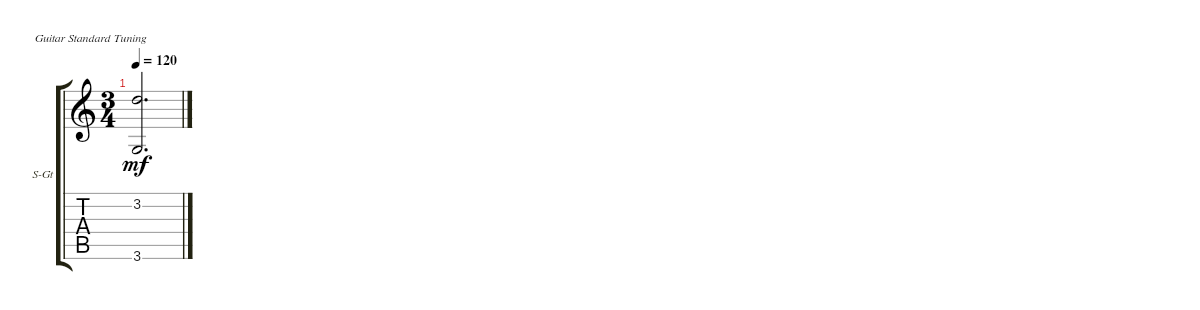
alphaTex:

\defaultSystemsLayout 4
\bracketExtendMode groupsimilarinstruments
\firstSystemTrackNameOrientation horizontal
\otherSystemsTrackNameOrientation horizontal
\track ("Steel Guitar" "S-Gt") {instrument acousticguitarsteel}
\staff {score tabs}
\tuning (E4 B3 G3 D3 A2 E2)
\ts (3 4)
\tempo 120
\clef g2
\ks c
(3.2{t} 3.6).2{d dy mf}
